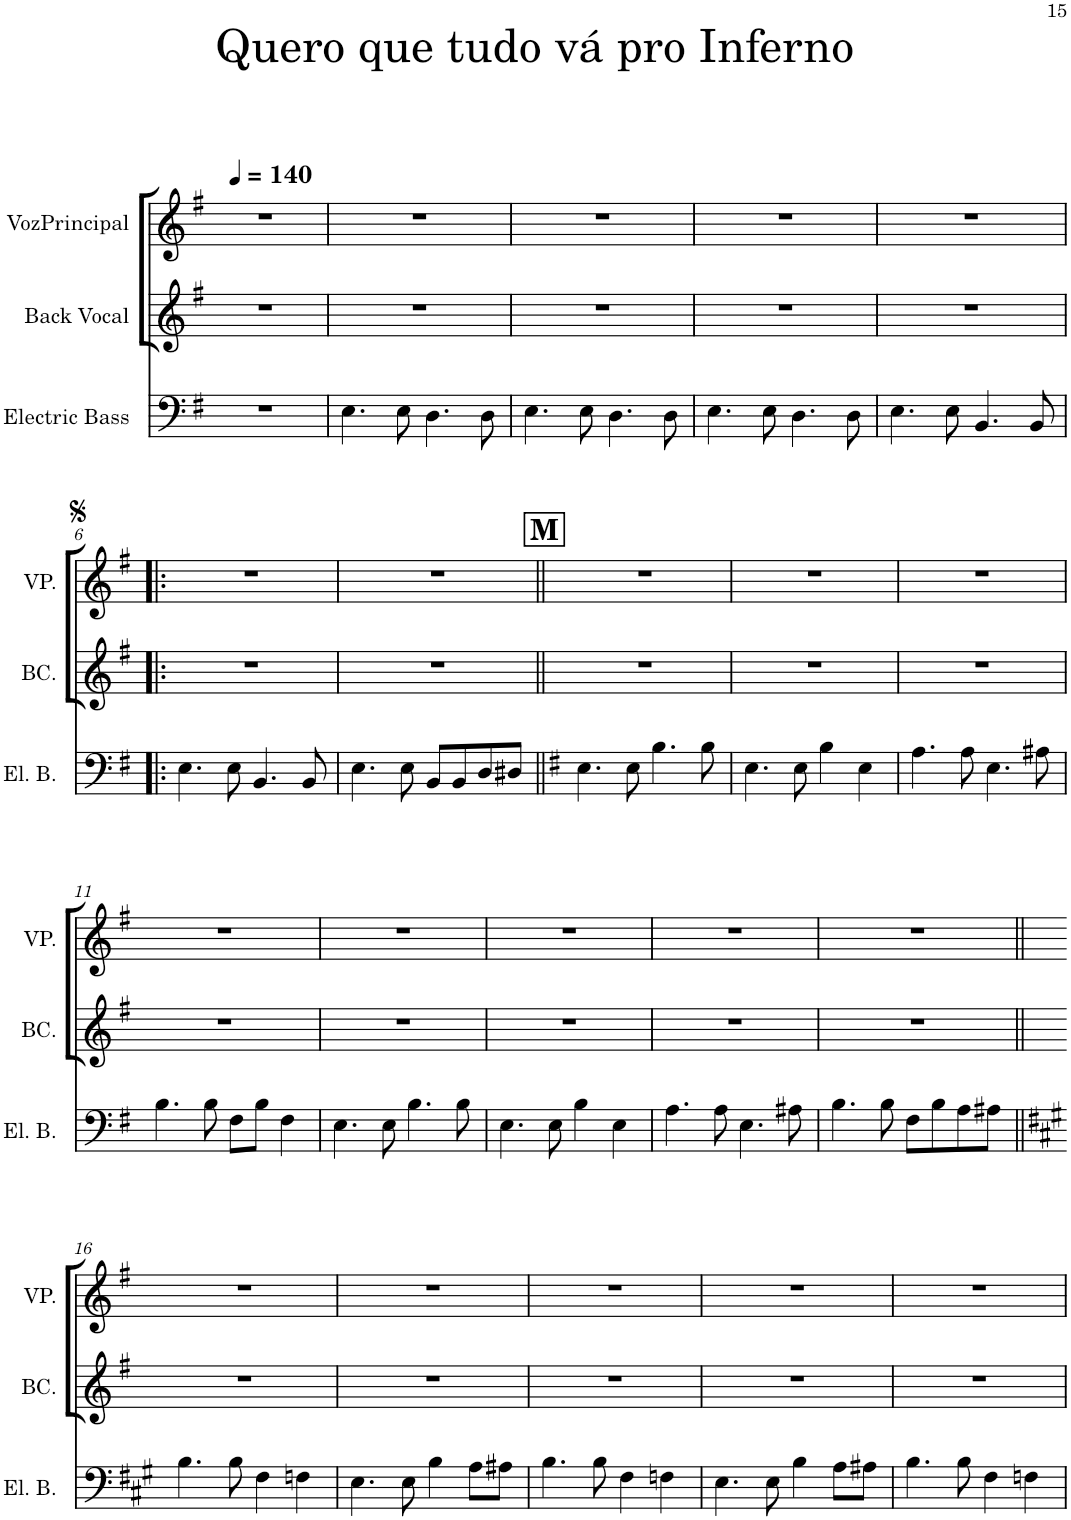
**kern	**kern	**kern
*part3	*part2	*part1
*staff3	*staff2	*staff1
*I"Electric Bass	*I"Back Vocal	*I"VozPrincipal
*I'El. B.	*I'BC.	*I'VP.
!!LO:PB:g=z
*clefF4	*clefG2	*clefG2
*Trd7c12	*	*
*k[f#]	*k[f#]	*k[f#]
*M4/4	*M4/4	*M4/4
*met(c)	*met(c)	*met(c)
*MM140	*MM140	*MM140
=1	=1	=1
1r	1r	1r
=2	=2	=2
4.E\	1r	1r
8E\	.	.
4.D\	.	.
8D\	.	.
=3	=3	=3
4.E\	1r	1r
8E\	.	.
4.D\	.	.
8D\	.	.
=4	=4	=4
4.E\	1r	1r
8E\	.	.
4.D\	.	.
8D\	.	.
=5	=5	=5
4.E\	1r	1r
8E\	.	.
4.BB/	.	.
8BB/	.	.
!!LO:LB:g=z
=6!|:	=6!|:	=6!|:
*k[f#]	*	*
4.E\	1r	1r
8E\	.	.
4.BB/	.	.
8BB/	.	.
=7	=7	=7
4.E\	1r	1r
8E\	.	.
8BB/L	.	.
8BB/	.	.
8D/	.	.
8D#X/J	.	.
!!LO:REH:place=s1:a:B:cj:fs=14:t=M
=8||	=8||	=8||
*k[f#]	*	*
4.E\	1r	1r
8E\	.	.
4.B\	.	.
8B\	.	.
=9	=9	=9
4.E\	1r	1r
8E\	.	.
4B\	.	.
4E\	.	.
=10	=10	=10
4.A\	1r	1r
8A\	.	.
4.E\	.	.
8A#X\	.	.
!!LO:LB:g=z
=11	=11	=11
4.B\	1r	1r
8B\	.	.
8F#\L	.	.
8B\J	.	.
4F#\	.	.
=12	=12	=12
4.E\	1r	1r
8E\	.	.
4.B\	.	.
8B\	.	.
=13	=13	=13
4.E\	1r	1r
8E\	.	.
4B\	.	.
4E\	.	.
=14	=14	=14
4.A\	1r	1r
8A\	.	.
4.E\	.	.
8A#X\	.	.
=15	=15	=15
4.B\	1r	1r
8B\	.	.
8F#\L	.	.
8B\	.	.
8A\	.	.
8A#X\J	.	.
!!LO:LB:g=z
=16||	=16||	=16||
*k[f#c#g#]	*	*
4.B\	1r	1r
8B\	.	.
4F#\	.	.
4Fn\	.	.
=17	=17	=17
4.E\	1r	1r
8E\	.	.
4B\	.	.
8A\L	.	.
8A#X\J	.	.
=18	=18	=18
4.B\	1r	1r
8B\	.	.
4F#\	.	.
4Fn\	.	.
=19	=19	=19
4.E\	1r	1r
8E\	.	.
4B\	.	.
8A\L	.	.
8A#X\J	.	.
=20	=20	=20
4.B\	1r	1r
8B\	.	.
4F#\	.	.
4Fn\	.	.
=	=	=
*-	*-	*-
